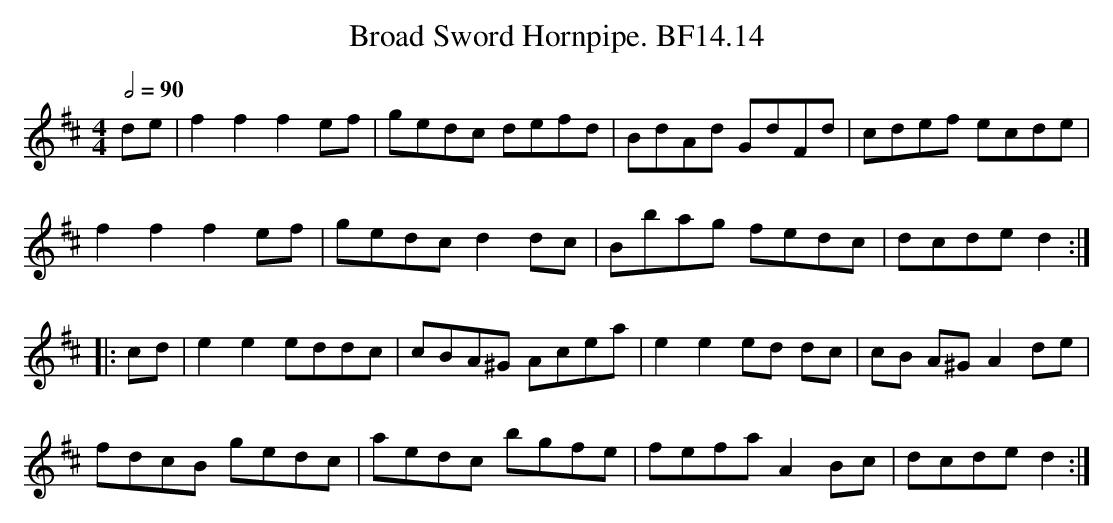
X:1
T:Broad Sword Hornpipe. BF14.14
M:4/4
L:1/8
Q:1/2=90
K:D
de|f2f2f2ef|gedc defd|BdAd GdFd|cdef ecde|
f2f2f2ef|gedcd2dc|Bbag fedc|dcded2:|
|:cd|e2e2eddc|cBA^G Acea|e2e2ed dc|cB A^G A2de|
fdcB gedc|aedc bgfe|fefaA2Bc|dcded2:|
